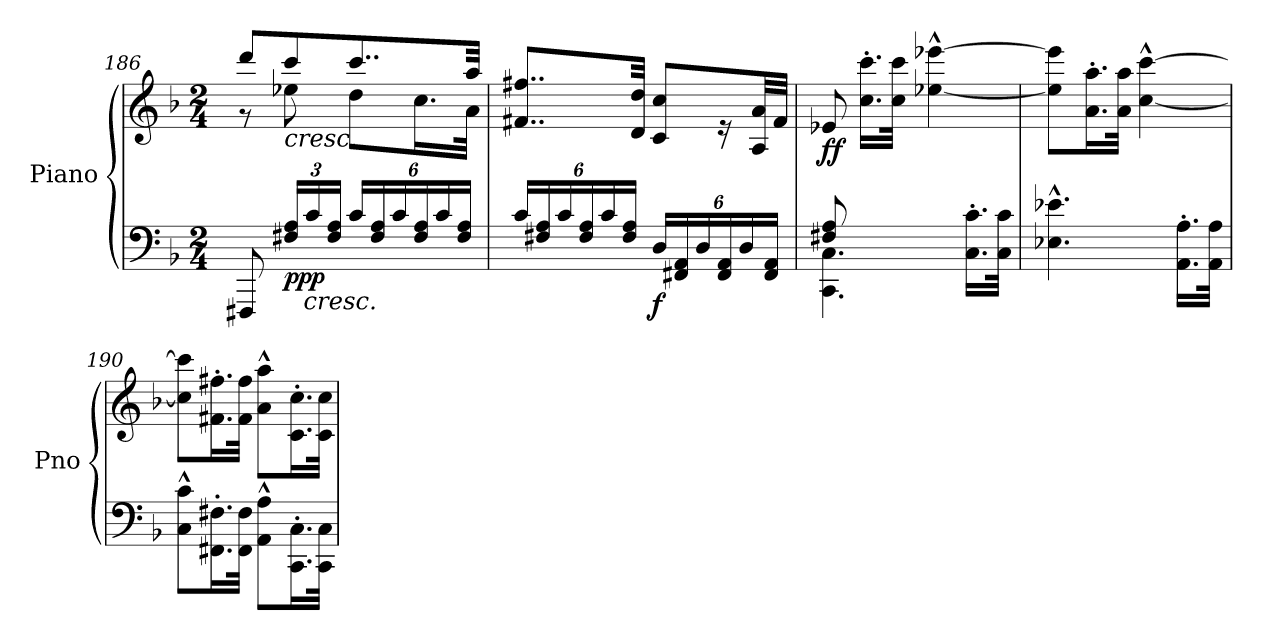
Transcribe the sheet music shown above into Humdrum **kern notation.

**kern	**kern	**dynam
*part1	*part1	*part1
*staff2	*staff1	*staff1/2
*I"Piano	*	*
*I'Pno	*	*
!!LO:LB:g=z
*clefF4	*clefG2	*
*k[b-]	*k[b-]	*
*M2/4	*M2/4	*
=186	=186	=186
*	*^	*
8FFF#X/	8ddd/L	8r	.
*Xbrackettup	*	*	*
!	!LO:TX:b:i:t=cresc.	!	!
!	!	!	!LO:DY:b=2
24F#X/ 24A/LL	8ccc/	8ee-X\	ppp
!LO:TX:b:i:t=cresc.	!	!	!
24c/	.	.	.
24F#/ 24A/JJ	.	.	.
24c/LL	8..ccc/	8dd\L	.
24F#/ 24A/	.	.	.
24c/	.	.	.
24F#/ 24A/	.	16.cc\L	.
24c/	.	.	.
24F#/ 24A/JJ	.	.	.
.	32aa/Jkk	32a\JJk	.
*	*v	*v	*
=187	=187	=187
24c/LL	8..f#X/ 8..ff#X/L	.
24F#X/ 24A/	.	.
24c/	.	.
24F#/ 24A/	.	.
24c/	.	.
24F#/ 24A/JJ	.	.
.	32d/ 32dd/Jkk	.
!	!	!LO:DY:b=2
24D/LL	8c/ 8cc/L	f
24FF#X/ 24AA/	.	.
24D/	.	.
24FF#/ 24AA/	16r	.
24D/	.	.
.	32A/ 32a/LL	.
24FF#/ 24AA/JJ	.	.
.	32f#/JJJ	.
=188	=188	=188
*^	*	*
!	!	!	!LO:DY:b
8F#X/ 8A/	4.CC\ 4.C\	8e-X/	ff
8ryy	.	16.cc\' 16.ccc\'LL	.
.	.	32cc\ 32ccc\JJk	.
4ryy	.	[4ee-X\^^ [4eee-X\^^	.
.	16.C\' 16.c\'LL	.	.
.	32C\ 32c\JJk	.	.
*v	*v	*	*
=189	=189	=189
4.E-X\^^ 4.e-X\^^	8ee-\] 8eee-\]L	.
.	16.a\' 16.aa\'L	.
.	32a\ 32aa\JJk	.
.	[4cc\^^ [4ccc\^^	.
16.AA\' 16.A\'LL	.	.
32AA\ 32A\JJk	.	.
=190	=190	=190
8C\^^ 8c\^^L	8cc\] 8ccc\]L	.
16.FF#X\' 16.F#X\'L	16.f#X\' 16.ff#X\'L	.
32FF#\ 32F#\JJk	32f#\ 32ff#\JJk	.
8AA\^^ 8A\^^L	8a\^^ 8aa\^^L	.
16.CC\' 16.C\'L	16.c\' 16.cc\'L	.
32CC\ 32C\JJk	32c\ 32cc\JJk	.
=	=	=
*-	*-	*-
